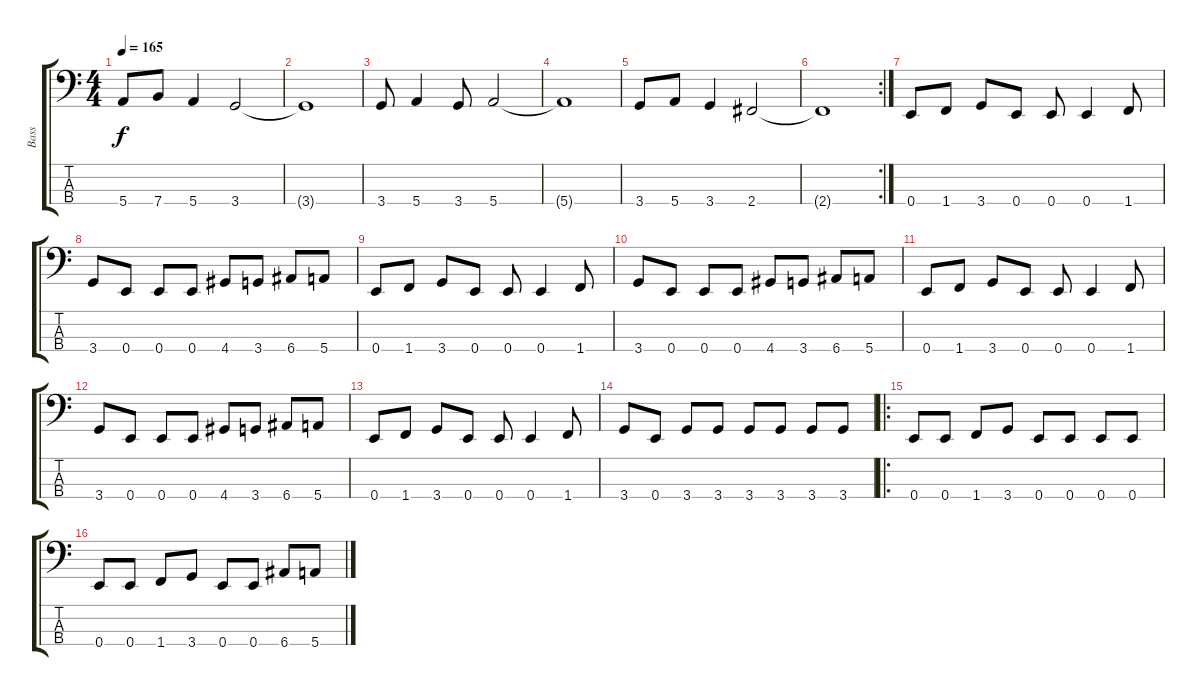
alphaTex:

\track ("Bass" "Bass") {instrument slapbass1}
\staff {score tabs}
\tuning (G2 D2 A1 E1) {hide}
\ts (4 4)
\tempo 165
\clef f4
\ks c
5.4.8{dy f} 7.4.8 5.4.4 3.4.2 |
3.4{t}.1 |
3.4.8 5.4.4 3.4.8 5.4.2 |
5.4{t}.1 |
3.4.8 5.4.8 3.4.4 2.4.2 |
\rc 2
2.4{t}.1 |
0.4.8 1.4.8 3.4.8 0.4.8 0.4.8 0.4.4 1.4.8 |
3.4.8 0.4.8 0.4.8 0.4.8 4.4.8 3.4.8 6.4.8 5.4.8 |
0.4.8 1.4.8 3.4.8 0.4.8 0.4.8 0.4.4 1.4.8 |
3.4.8 0.4.8 0.4.8 0.4.8 4.4.8 3.4.8 6.4.8 5.4.8 |
0.4.8 1.4.8 3.4.8 0.4.8 0.4.8 0.4.4 1.4.8 |
3.4.8 0.4.8 0.4.8 0.4.8 4.4.8 3.4.8 6.4.8 5.4.8 |
0.4.8 1.4.8 3.4.8 0.4.8 0.4.8 0.4.4 1.4.8 |
3.4.8 0.4.8 3.4.8 3.4.8 3.4.8 3.4.8 3.4.8 3.4.8 |
\ro
0.4.8 0.4.8 1.4.8 3.4.8 0.4.8 0.4.8 0.4.8 0.4.8 |
0.4.8 0.4.8 1.4.8 3.4.8 0.4.8 0.4.8 6.4.8 5.4.8
